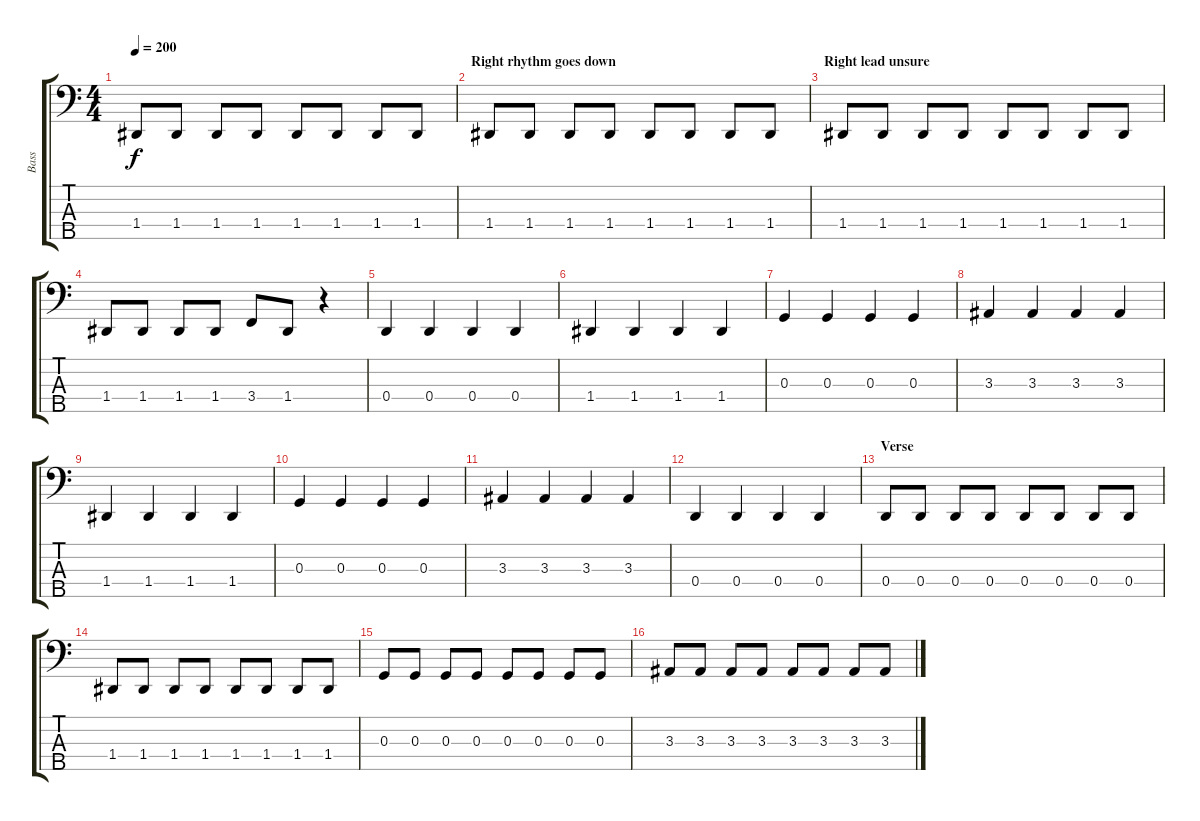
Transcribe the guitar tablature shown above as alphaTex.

\track ("Bass" "Bass") {instrument electricbasspick}
\staff {score tabs}
\tuning (F2 C2 G1 D1 A0) {hide}
\ts (4 4)
\tempo 200
\clef f4
\ks c
1.4.8{dy f} 1.4.8 1.4.8 1.4.8 1.4.8 1.4.8 1.4.8 1.4.8 |
\section ("" "Right rhythm goes down")
1.4.8 1.4.8 1.4.8 1.4.8 1.4.8 1.4.8 1.4.8 1.4.8 |
\section ("" "Right lead unsure")
1.4.8 1.4.8 1.4.8 1.4.8 1.4.8 1.4.8 1.4.8 1.4.8 |
1.4.8 1.4.8 1.4.8 1.4.8 3.4.8 1.4.8 r.4 |
0.4.4 0.4.4 0.4.4 0.4.4 |
1.4.4 1.4.4 1.4.4 1.4.4 |
0.3.4 0.3.4 0.3.4 0.3.4 |
3.3.4 3.3.4 3.3.4 3.3.4 |
1.4.4 1.4.4 1.4.4 1.4.4 |
0.3.4 0.3.4 0.3.4 0.3.4 |
3.3.4 3.3.4 3.3.4 3.3.4 |
0.4.4 0.4.4 0.4.4 0.4.4 |
\section ("" "Verse")
0.4.8 0.4.8 0.4.8 0.4.8 0.4.8 0.4.8 0.4.8 0.4.8 |
1.4.8 1.4.8 1.4.8 1.4.8 1.4.8 1.4.8 1.4.8 1.4.8 |
0.3.8 0.3.8 0.3.8 0.3.8 0.3.8 0.3.8 0.3.8 0.3.8 |
3.3.8 3.3.8 3.3.8 3.3.8 3.3.8 3.3.8 3.3.8 3.3.8
